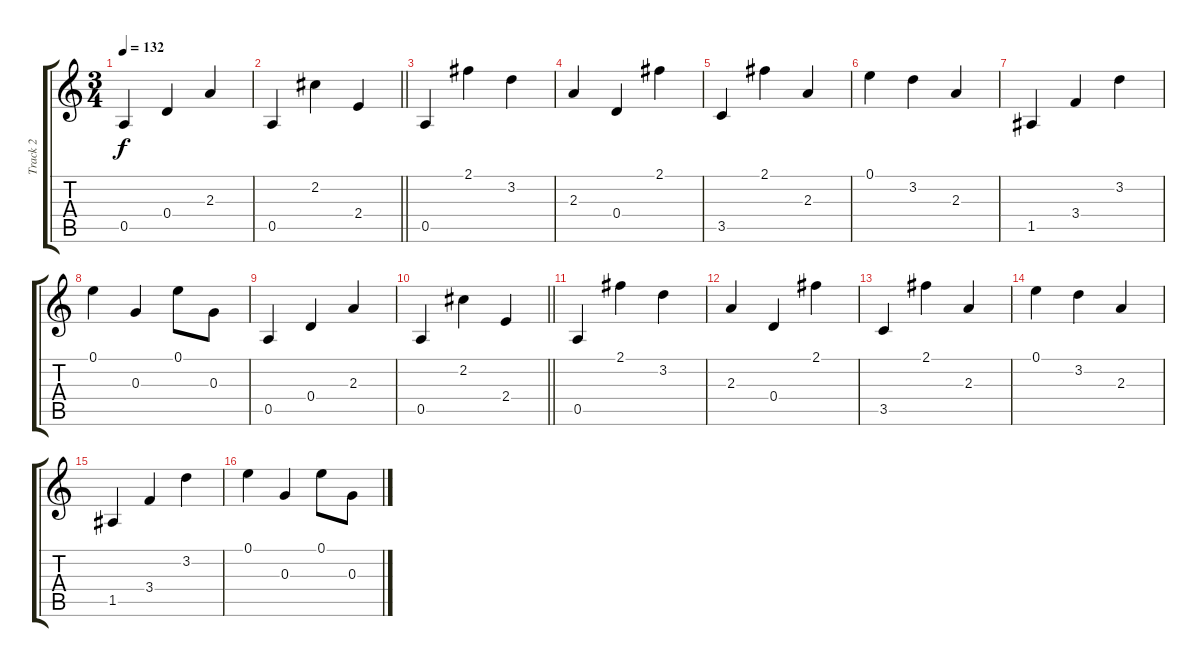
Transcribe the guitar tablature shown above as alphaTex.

\track ("Track 2" "Track 2") {instrument electricguitarjazz}
\staff {score tabs}
\tuning (E4 B3 G3 D3 A2 E2) {hide}
\ts (3 4)
\tempo 132
\clef g2
\ks c
0.5.4{dy f} 0.4.4 2.3.4 |
\barLineRight lightlight
0.5.4 2.2.4 2.4.4 |
0.5.4 2.1.4 3.2.4 |
2.3.4 0.4.4 2.1.4 |
3.5.4 2.1.4 2.3.4 |
0.1.4 3.2.4 2.3.4 |
1.5.4 3.4.4 3.2.4 |
0.1.4 0.3.4 0.1.8 0.3.8 |
0.5.4 0.4.4 2.3.4 |
\barLineRight lightlight
0.5.4 2.2.4 2.4.4 |
0.5.4 2.1.4 3.2.4 |
2.3.4 0.4.4 2.1.4 |
3.5.4 2.1.4 2.3.4 |
0.1.4 3.2.4 2.3.4 |
1.5.4 3.4.4 3.2.4 |
0.1.4 0.3.4 0.1.8 0.3.8
